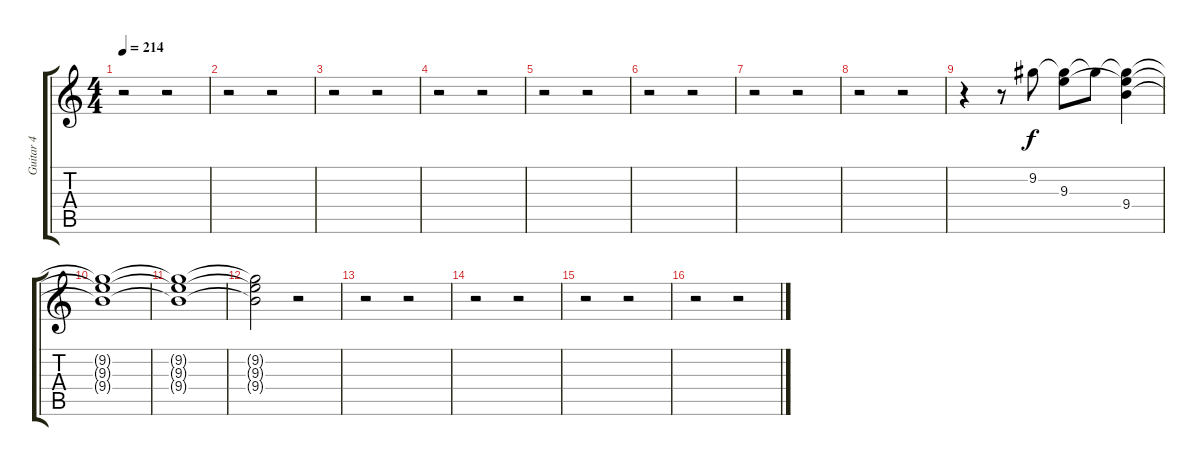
\track ("Guitar 4" "Guitar 4") {instrument overdrivenguitar}
\staff {score tabs}
\tuning (E4 B3 G3 D3 A2 E2) {hide}
\ts (4 4)
\tempo 214
\clef g2
\ks c
r.2{dy f} r.2 |
r.2 r.2 |
r.2 r.2 |
r.2 r.2 |
r.2 r.2 |
r.2 r.2 |
r.2 r.2 |
r.2 r.2 |
r.4{volume 10 instrument electricguitarjazz} r.8 9.2.8 (9.2{t} 9.3).8 9.2{t}.8 (9.2{t} 9.3{t} 9.4).4 |
(9.2{t} 9.3{t} 9.4{t}).1 |
(9.2{t} 9.3{t} 9.4{t}).1 |
(9.2{t} 9.3{t} 9.4{t}).2 r.2 |
r.2 r.2 |
r.2 r.2 |
r.2 r.2 |
r.2 r.2
